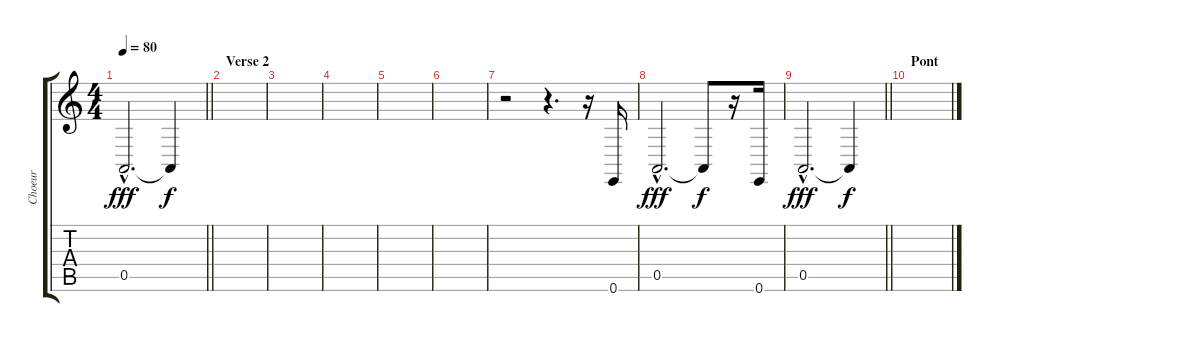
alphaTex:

\track ("Choeur" "Choeur") {instrument choiraahs}
\staff {score tabs}
\tuning (E4 B3 G3 D3 A2 E2) {hide}
\ts (4 4)
\tempo 80
\clef g2
\barLineRight lightlight
\ks c
0.5{hac}.2{d dy fff} 0.5{t}.4{dy f} |
\section ("" "Verse 2")
|
|
|
|
|
r.2 r.4{d} r.16 0.6.16 |
0.5{hac}.2{d dy fff} 0.5{t}.8{dy f} r.16 0.6.16 |
\barLineRight lightlight
0.5{hac}.2{d dy fff} 0.5{t}.4{dy f} |
\section ("" "Pont")
